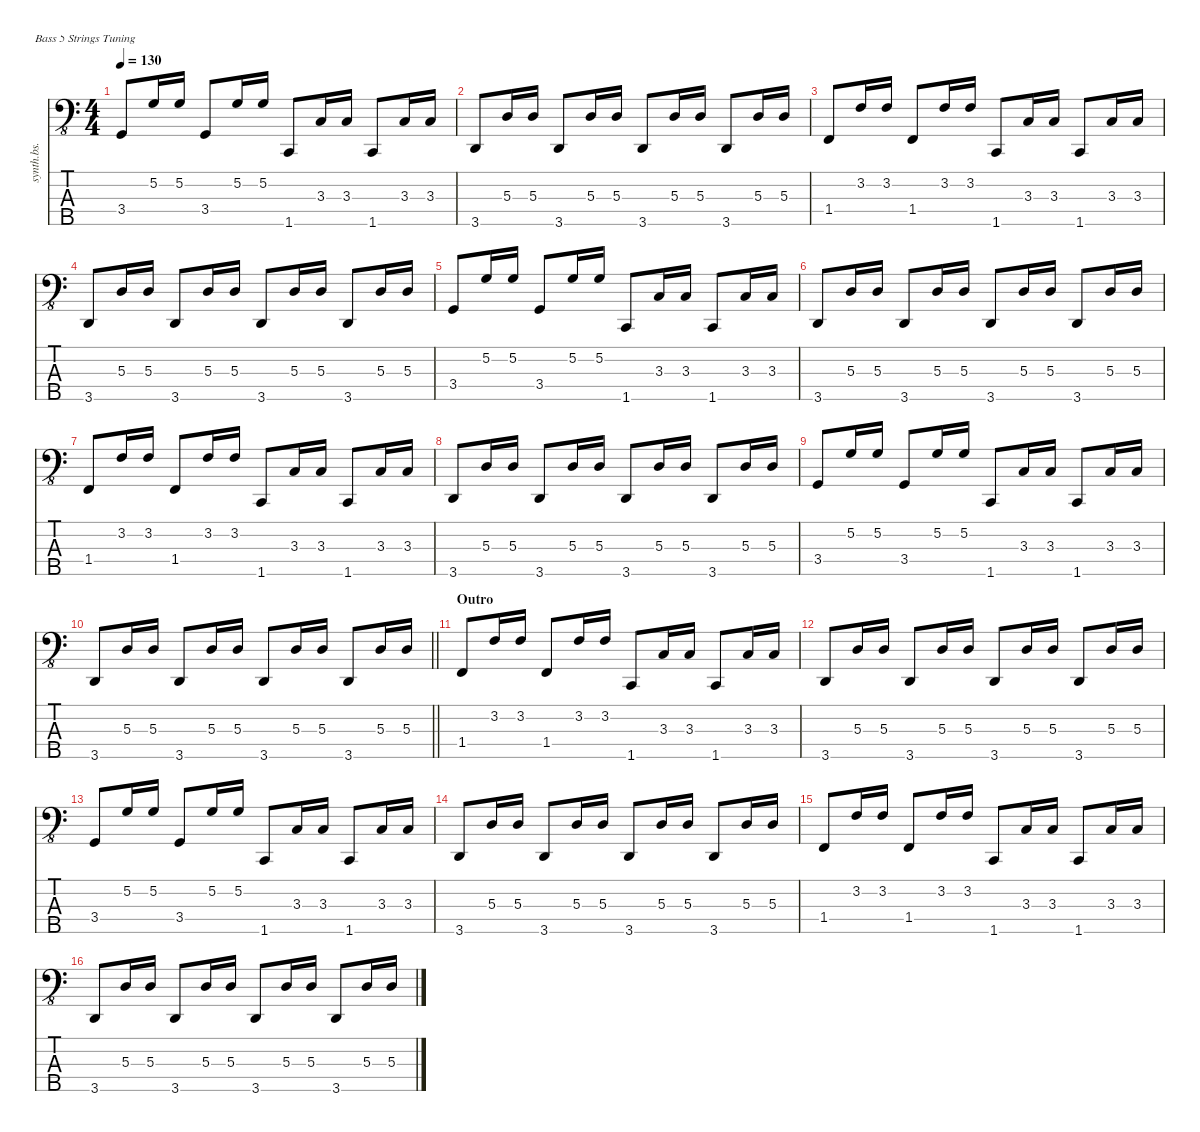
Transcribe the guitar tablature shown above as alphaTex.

\defaultSystemsLayout 4
\hideDynamics
\bracketExtendMode nobrackets
\otherSystemsTrackNameOrientation horizontal
\track ("Synth 2-LH" "synth.bs.") {defaultSystemsLayout 4 instrument synthbass1}
\staff {score tabs}
\tuning (G2 D2 A1 E1 B0)
\displaytranspose 0
\ts (4 4)
\tempo 130
\clef f4
\ottava 8vb
\ks c
3.4.8{dy f beam Up} 5.2.16{beam Up} 5.2.16{beam Up} 3.4.8{beam Up} 5.2.16{beam Up} 5.2.16{beam Up} 1.5.8{beam Up} 3.3.16{beam Up} 3.3.16{beam Up} 1.5.8{beam Up} 3.3.16{beam Up} 3.3.16{beam Up} |
3.5.8{beam Up} 5.3.16{beam Up} 5.3.16{beam Up} 3.5.8{beam Up} 5.3.16{beam Up} 5.3.16{beam Up} 3.5.8{beam Up} 5.3.16{beam Up} 5.3.16{beam Up} 3.5.8{beam Up} 5.3.16{beam Up} 5.3.16{beam Up} |
1.4.8{beam Up} 3.2.16{beam Up} 3.2.16{beam Up} 1.4.8{beam Up} 3.2.16{beam Up} 3.2.16{beam Up} 1.5.8{beam Up} 3.3.16{beam Up} 3.3.16{beam Up} 1.5.8{beam Up} 3.3.16{beam Up} 3.3.16{beam Up} |
3.5.8{beam Up} 5.3.16{beam Up} 5.3.16{beam Up} 3.5.8{beam Up} 5.3.16{beam Up} 5.3.16{beam Up} 3.5.8{beam Up} 5.3.16{beam Up} 5.3.16{beam Up} 3.5.8{beam Up} 5.3.16{beam Up} 5.3.16{beam Up} |
3.4.8{beam Up} 5.2.16{beam Up} 5.2.16{beam Up} 3.4.8{beam Up} 5.2.16{beam Up} 5.2.16{beam Up} 1.5.8{beam Up} 3.3.16{beam Up} 3.3.16{beam Up} 1.5.8{beam Up} 3.3.16{beam Up} 3.3.16{beam Up} |
3.5.8{beam Up} 5.3.16{beam Up} 5.3.16{beam Up} 3.5.8{beam Up} 5.3.16{beam Up} 5.3.16{beam Up} 3.5.8{beam Up} 5.3.16{beam Up} 5.3.16{beam Up} 3.5.8{beam Up} 5.3.16{beam Up} 5.3.16{beam Up} |
1.4.8{beam Up} 3.2.16{beam Up} 3.2.16{beam Up} 1.4.8{beam Up} 3.2.16{beam Up} 3.2.16{beam Up} 1.5.8{beam Up} 3.3.16{beam Up} 3.3.16{beam Up} 1.5.8{beam Up} 3.3.16{beam Up} 3.3.16{beam Up} |
3.5.8{beam Up} 5.3.16{beam Up} 5.3.16{beam Up} 3.5.8{beam Up} 5.3.16{beam Up} 5.3.16{beam Up} 3.5.8{beam Up} 5.3.16{beam Up} 5.3.16{beam Up} 3.5.8{beam Up} 5.3.16{beam Up} 5.3.16{beam Up} |
3.4.8{beam Up} 5.2.16{beam Up} 5.2.16{beam Up} 3.4.8{beam Up} 5.2.16{beam Up} 5.2.16{beam Up} 1.5.8{beam Up} 3.3.16{beam Up} 3.3.16{beam Up} 1.5.8{beam Up} 3.3.16{beam Up} 3.3.16{beam Up} |
\barLineRight lightlight
3.5.8{beam Up} 5.3.16{beam Up} 5.3.16{beam Up} 3.5.8{beam Up} 5.3.16{beam Up} 5.3.16{beam Up} 3.5.8{beam Up} 5.3.16{beam Up} 5.3.16{beam Up} 3.5.8{beam Up} 5.3.16{beam Up} 5.3.16{beam Up} |
\section ("" "Outro")
1.4.8{beam Up} 3.2.16{beam Up} 3.2.16{beam Up} 1.4.8{beam Up} 3.2.16{beam Up} 3.2.16{beam Up} 1.5.8{beam Up} 3.3.16{beam Up} 3.3.16{beam Up} 1.5.8{beam Up} 3.3.16{beam Up} 3.3.16{beam Up} |
3.5.8{beam Up} 5.3.16{beam Up} 5.3.16{beam Up} 3.5.8{beam Up} 5.3.16{beam Up} 5.3.16{beam Up} 3.5.8{beam Up} 5.3.16{beam Up} 5.3.16{beam Up} 3.5.8{beam Up} 5.3.16{beam Up} 5.3.16{beam Up} |
3.4.8{beam Up} 5.2.16{beam Up} 5.2.16{beam Up} 3.4.8{beam Up} 5.2.16{beam Up} 5.2.16{beam Up} 1.5.8{beam Up} 3.3.16{beam Up} 3.3.16{beam Up} 1.5.8{beam Up} 3.3.16{beam Up} 3.3.16{beam Up} |
3.5.8{beam Up} 5.3.16{beam Up} 5.3.16{beam Up} 3.5.8{beam Up} 5.3.16{beam Up} 5.3.16{beam Up} 3.5.8{beam Up} 5.3.16{beam Up} 5.3.16{beam Up} 3.5.8{beam Up} 5.3.16{beam Up} 5.3.16{beam Up} |
1.4.8{beam Up} 3.2.16{beam Up} 3.2.16{beam Up} 1.4.8{beam Up} 3.2.16{beam Up} 3.2.16{beam Up} 1.5.8{beam Up} 3.3.16{beam Up} 3.3.16{beam Up} 1.5.8{beam Up} 3.3.16{beam Up} 3.3.16{beam Up} |
3.5.8{beam Up} 5.3.16{beam Up} 5.3.16{beam Up} 3.5.8{beam Up} 5.3.16{beam Up} 5.3.16{beam Up} 3.5.8{beam Up} 5.3.16{beam Up} 5.3.16{beam Up} 3.5.8{beam Up} 5.3.16{beam Up} 5.3.16{beam Up}
